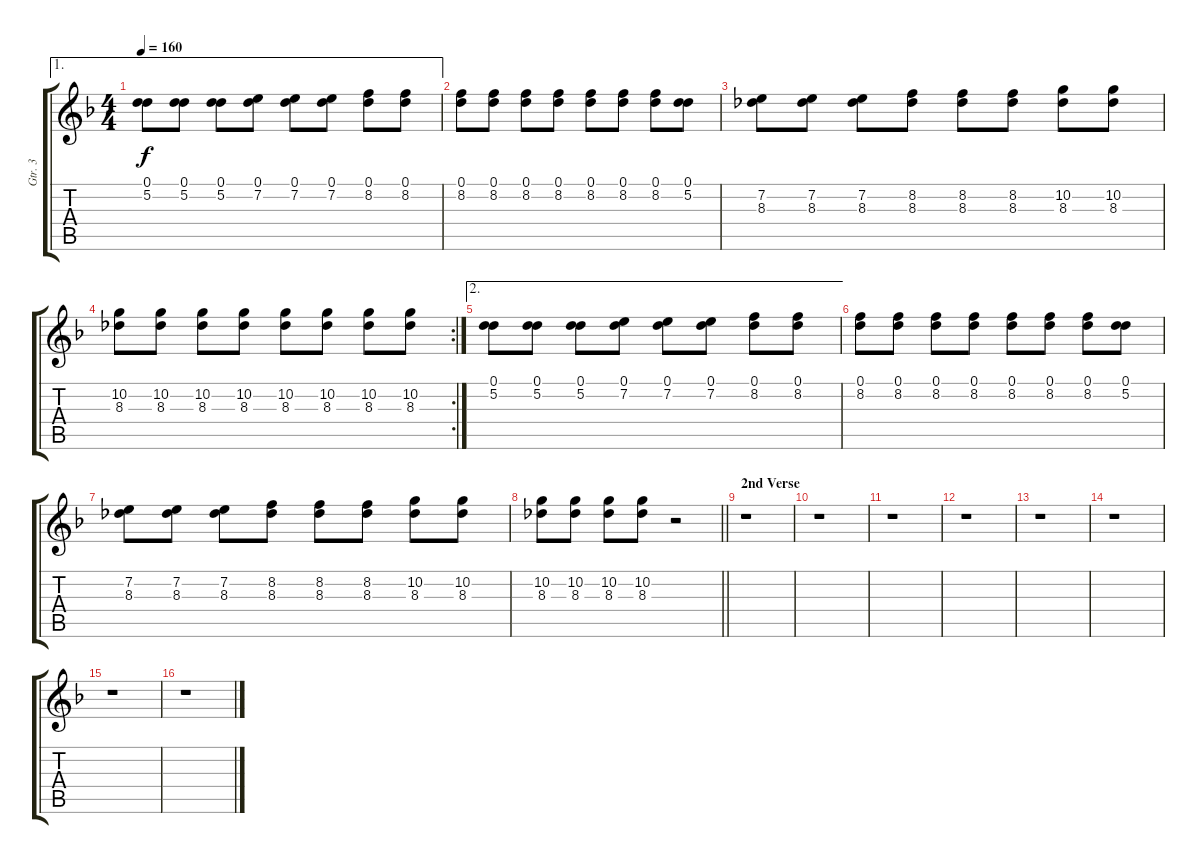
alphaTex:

\track ("Gtr. 3" "Gtr. 3") {instrument distortionguitar}
\staff {score tabs}
\tuning (D4 A3 F3 C3 G2 C2) {hide}
\ae 1
\ts (4 4)
\tempo 160
\clef g2
\ks f
(0.1 5.2).8{dy f} (0.1 5.2).8 (0.1 5.2).8 (0.1 7.2).8 (0.1 7.2).8 (0.1 7.2).8 (0.1 8.2).8 (0.1 8.2).8 |
(0.1 8.2).8 (0.1 8.2).8 (0.1 8.2).8 (0.1 8.2).8 (0.1 8.2).8 (0.1 8.2).8 (0.1 8.2).8 (0.1 5.2).8 |
(7.2 8.3).8 (7.2 8.3).8 (7.2 8.3).8 (8.2 8.3).8 (8.2 8.3).8 (8.2 8.3).8 (10.2 8.3).8 (10.2 8.3).8 |
\rc 2
(10.2 8.3).8 (10.2 8.3).8 (10.2 8.3).8 (10.2 8.3).8 (10.2 8.3).8 (10.2 8.3).8 (10.2 8.3).8 (10.2 8.3).8 |
\ae 2
(0.1 5.2).8 (0.1 5.2).8 (0.1 5.2).8 (0.1 7.2).8 (0.1 7.2).8 (0.1 7.2).8 (0.1 8.2).8 (0.1 8.2).8 |
(0.1 8.2).8 (0.1 8.2).8 (0.1 8.2).8 (0.1 8.2).8 (0.1 8.2).8 (0.1 8.2).8 (0.1 8.2).8 (0.1 5.2).8 |
(7.2 8.3).8 (7.2 8.3).8 (7.2 8.3).8 (8.2 8.3).8 (8.2 8.3).8 (8.2 8.3).8 (10.2 8.3).8 (10.2 8.3).8 |
\barLineRight lightlight
(10.2 8.3).8 (10.2 8.3).8 (10.2 8.3).8 (10.2 8.3).8 r.2 |
\section ("" "2nd Verse")
r.1 |
r.1 |
r.1 |
r.1 |
r.1 |
r.1 |
r.1 |
r.1
